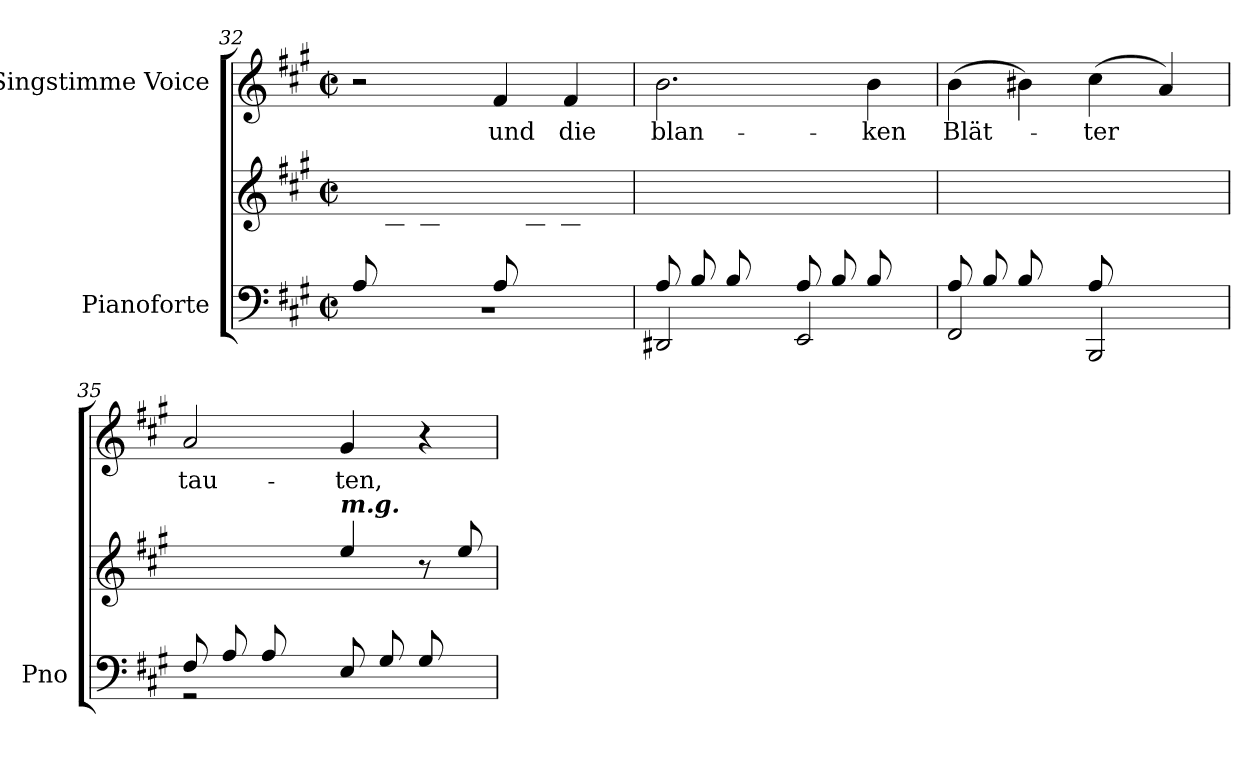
**kern	**kern	**kern	**text
*part2	*part2	*part1	*part1
*staff3	*staff2	*staff1	*staff1
*I"Pianoforte	*	*I"Singstimme Voice	*
*I'Pno	*	*	*
*clefF4	*clefG2	*clefG2	*
*k[f#c#g#]	*k[f#c#g#]	*k[f#c#g#]	*
*M2/2	*M2/2	*M2/2	*
*met(c|)	*met(c|)	*met(c|)	*
=32	=32	=32	=32
*^	*	*	*
8A/L	1r	8ryy	2r	.
4.ryy	.	8c#\	.	.
.	.	8c#\	.	.
.	.	8f#\J	.	.
8A/L	.	8ryy	4f#/	und
4.ryy	.	8cn\	.	.
.	.	8c\	4f#/	die
.	.	8f#\J	.	.
=33	=33	=33	=33	=33
8A/L	2DD#X/	4.ryy	2.b\	blan-
8B/	.	.	.	.
8B/	.	.	.	.
8ryy	.	8f#\J	.	.
8A/L	2EE/	4.ryy	.	.
8B/	.	.	.	.
8B/	.	.	4b\	-ken
8ryy	.	8e\J	.	.
=34	=34	=34	=34	=34
8A/L	2FF#/	4.ryy	(4b\	Blät-
8B/	.	.	.	.
8B/	.	.	4b#X\)	.
8ryy	.	8d#X\J	.	.
8A/L	2BBB/	8ryy	(4cc#\	-ter
4.ryy	.	8d#\	.	.
.	.	8d#\	4a/)	.
.	.	8f#\J	.	.
=35	=35	=35	=35	=35
*	*	*^	*	*
8F#/L	2r	4.ryy	2..ryy	2a/	tau-
8A/	.	.	.	.	.
8A/	.	.	.	.	.
8ryy	.	8d#X\J	.	.	.
!	!	!LO:TX:Bi:t=m.g.	!	!	!
2ryy	8E/L	4ee/	.	4g#/	-ten,
.	8G#/	.	.	.	.
.	8G#/	8r	.	4r	.
.	8ryy	8ee/	8e\J	.	.
*v	*v	*	*	*	*
*	*v	*v	*	*
=	=	=	=
*-	*-	*-	*-
